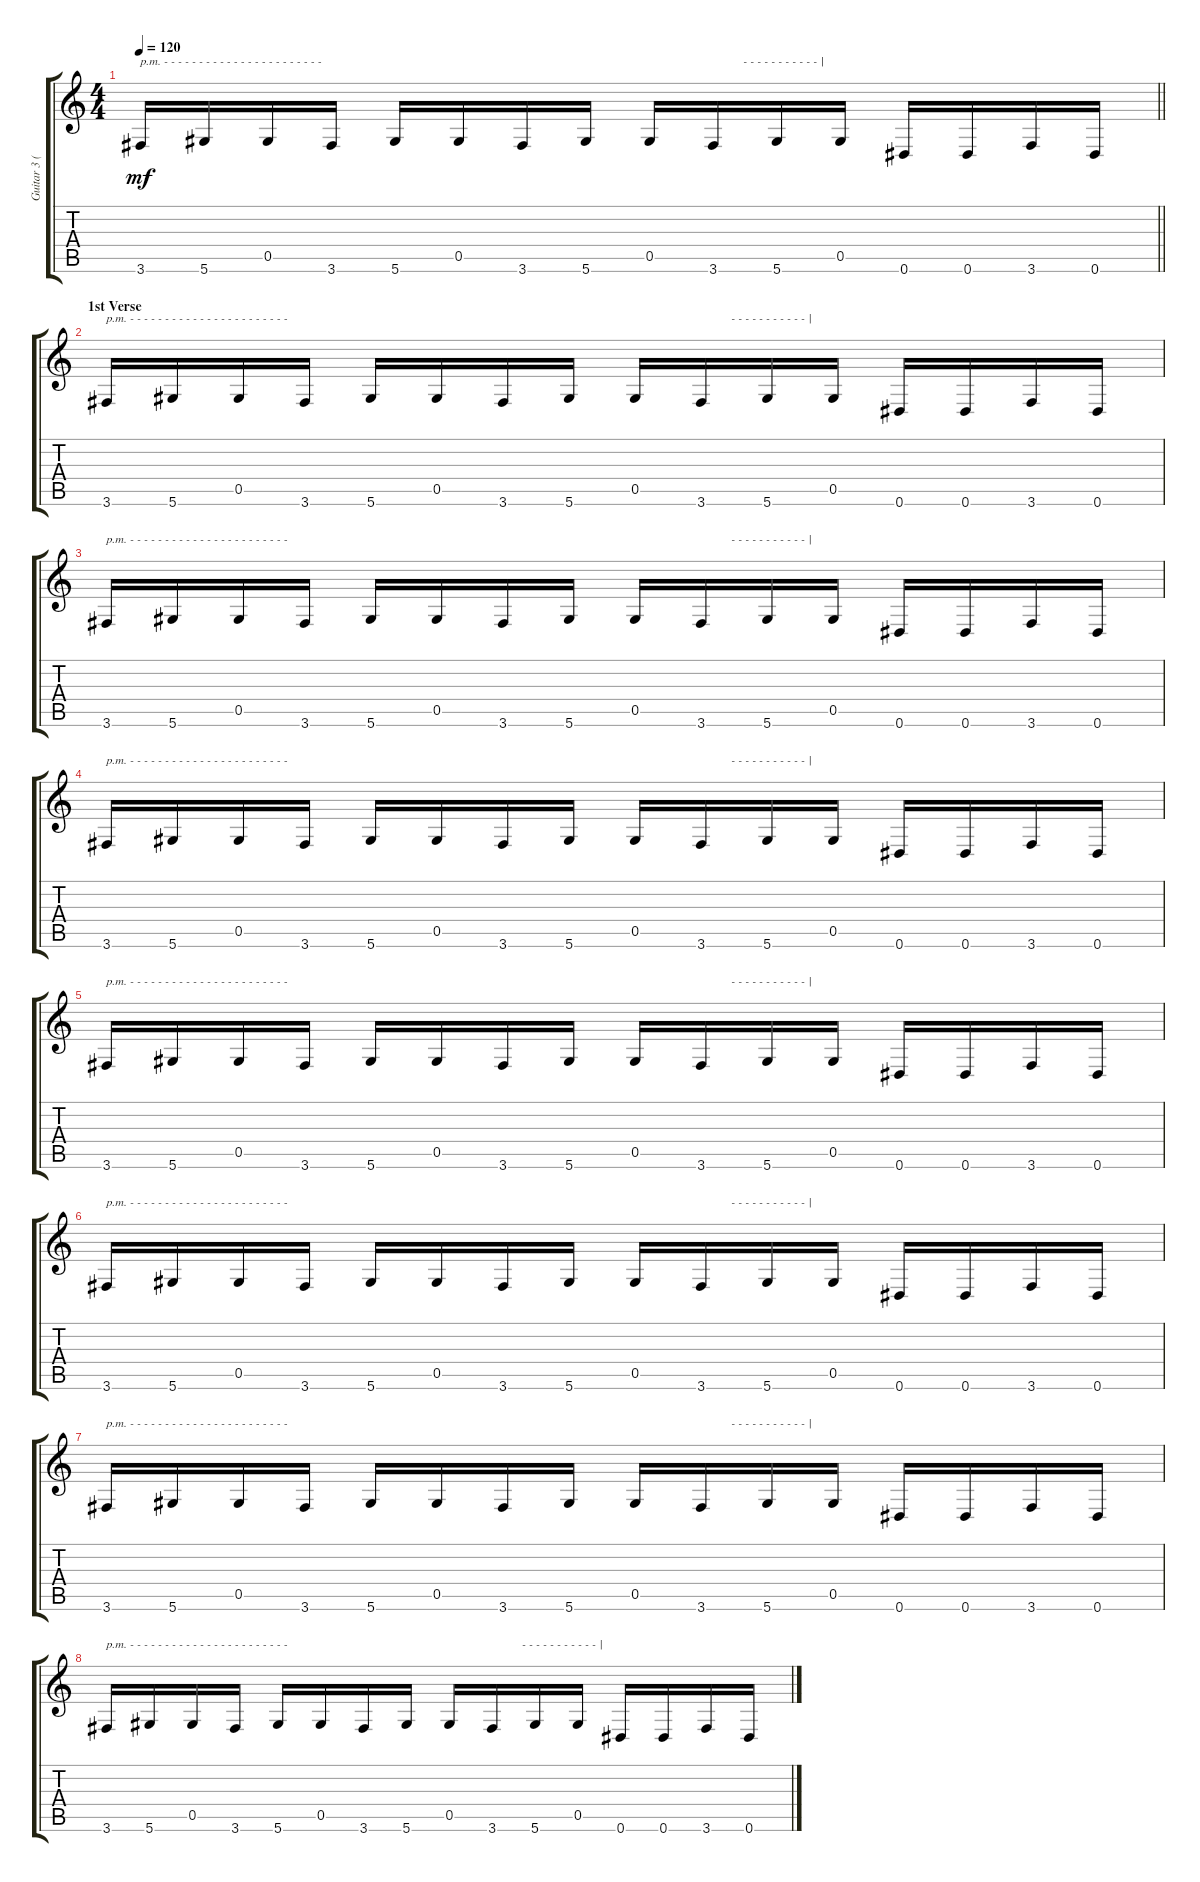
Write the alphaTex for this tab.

\track ("Guitar 3 (Izzy)" "Guitar 3 (") {instrument overdrivenguitar}
\staff {score tabs}
\tuning (Eb4 Bb3 Gb3 Db3 Ab2 Eb2) {hide}
\ts (4 4)
\tempo 120
\clef g2
\barLineRight lightlight
\ks c
3.6.16{txt "p.m. - - - - - - - - - - - - - - - - - - - - - - -" dy mf} 5.6.16 0.5.16 3.6.16 5.6.16 0.5.16 3.6.16 5.6.16 0.5.16 3.6.16{txt "          - - - - - - - - - - - |"} 5.6.16 0.5.16 0.6.16 0.6.16 3.6.16 0.6.16 |
\section ("" "1st Verse")
3.6.16{txt "p.m. - - - - - - - - - - - - - - - - - - - - - - -"} 5.6.16 0.5.16 3.6.16 5.6.16 0.5.16 3.6.16 5.6.16 0.5.16 3.6.16{txt "          - - - - - - - - - - - |"} 5.6.16 0.5.16 0.6.16 0.6.16 3.6.16 0.6.16 |
3.6.16{txt "p.m. - - - - - - - - - - - - - - - - - - - - - - -"} 5.6.16 0.5.16 3.6.16 5.6.16 0.5.16 3.6.16 5.6.16 0.5.16 3.6.16{txt "          - - - - - - - - - - - |"} 5.6.16 0.5.16 0.6.16 0.6.16 3.6.16 0.6.16 |
3.6.16{txt "p.m. - - - - - - - - - - - - - - - - - - - - - - -"} 5.6.16 0.5.16 3.6.16 5.6.16 0.5.16 3.6.16 5.6.16 0.5.16 3.6.16{txt "          - - - - - - - - - - - |"} 5.6.16 0.5.16 0.6.16 0.6.16 3.6.16 0.6.16 |
3.6.16{txt "p.m. - - - - - - - - - - - - - - - - - - - - - - -"} 5.6.16 0.5.16 3.6.16 5.6.16 0.5.16 3.6.16 5.6.16 0.5.16 3.6.16{txt "          - - - - - - - - - - - |"} 5.6.16 0.5.16 0.6.16 0.6.16 3.6.16 0.6.16 |
3.6.16{txt "p.m. - - - - - - - - - - - - - - - - - - - - - - -"} 5.6.16 0.5.16 3.6.16 5.6.16 0.5.16 3.6.16 5.6.16 0.5.16 3.6.16{txt "          - - - - - - - - - - - |"} 5.6.16 0.5.16 0.6.16 0.6.16 3.6.16 0.6.16 |
3.6.16{txt "p.m. - - - - - - - - - - - - - - - - - - - - - - -"} 5.6.16 0.5.16 3.6.16 5.6.16 0.5.16 3.6.16 5.6.16 0.5.16 3.6.16{txt "          - - - - - - - - - - - |"} 5.6.16 0.5.16 0.6.16 0.6.16 3.6.16 0.6.16 |
3.6.16{txt "p.m. - - - - - - - - - - - - - - - - - - - - - - -"} 5.6.16 0.5.16 3.6.16 5.6.16 0.5.16 3.6.16 5.6.16 0.5.16 3.6.16{txt "          - - - - - - - - - - - |"} 5.6.16 0.5.16 0.6.16 0.6.16 3.6.16 0.6.16
